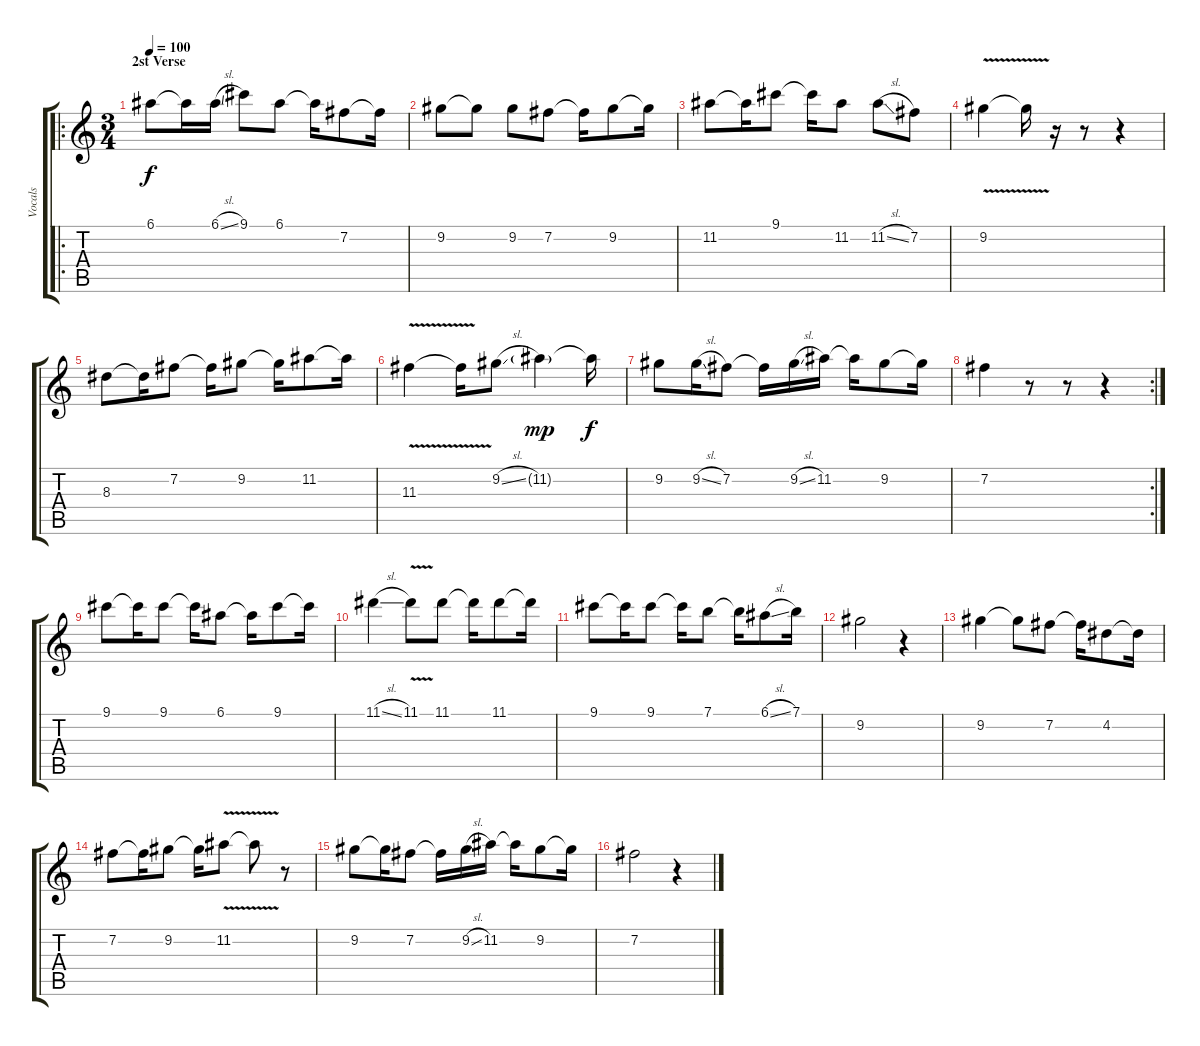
\track ("Vocals" "Vocals") {instrument distortionguitar}
\staff {score tabs}
\tuning (E4 B3 G3 D3 A2 E2) {hide}
\ro
\ts (3 4)
\section ("" "2st Verse")
\tempo 100
\clef g2
\ks c
6.1.8{dy f} 6.1{t}.16 6.1{sl}.16 9.1.8 6.1.8 6.1{t}.16 7.2.8 7.2{t}.16 |
9.2.8 9.2{t}.8 9.2.8 7.2.8 7.2{t}.16 9.2.8 9.2{t}.16 |
11.2.8 11.2{t}.16 9.1.8 9.1{t}.16 11.2.8 11.2{sl}.8 7.2.8 |
9.2{v}.4 9.2{t}.16 r.16 r.8 r.4 |
8.3.8 8.3{t}.16 7.2.8 7.2{t}.16 9.2.8 9.2{t}.16 11.2.8 11.2{t}.16 |
11.3{v}.4 11.3{t}.16 9.2{sl}.8 11.2{g}.4{dy mp} 11.2{t}.16{dy f} |
9.2.8 9.2{sl}.16 7.2.8 7.2{t}.16 9.2{sl}.16 11.2.16 11.2{t}.16 9.2.8 9.2{t}.16 |
\rc 2
7.2.4 r.8 r.8 r.4 |
9.1.8 9.1{t}.16 9.1.8 9.1{t}.16 6.1.8 6.1{t}.16 9.1.8 9.1{t}.16 |
11.1{sl}.4 11.1{v}.8 11.1.8 11.1{t}.16 11.1.8 11.1{t}.16 |
9.1.8 9.1{t}.16 9.1.8 9.1{t}.16 7.1.8 7.1{t}.16 6.1{sl}.8 7.1.16 |
9.2.2 r.4 |
9.2.4 9.2{t}.8 7.2.8 7.2{t}.16 4.2.8 4.2{t}.16 |
7.2.8 7.2{t}.16 9.2.8 9.2{t}.16 11.2{v}.8 11.2{t}.8 r.8 |
9.2.8 9.2{t}.16 7.2.8 7.2{t}.16 9.2{sl}.16 11.2.16 11.2{t}.16 9.2.8 9.2{t}.16 |
7.2.2 r.4
